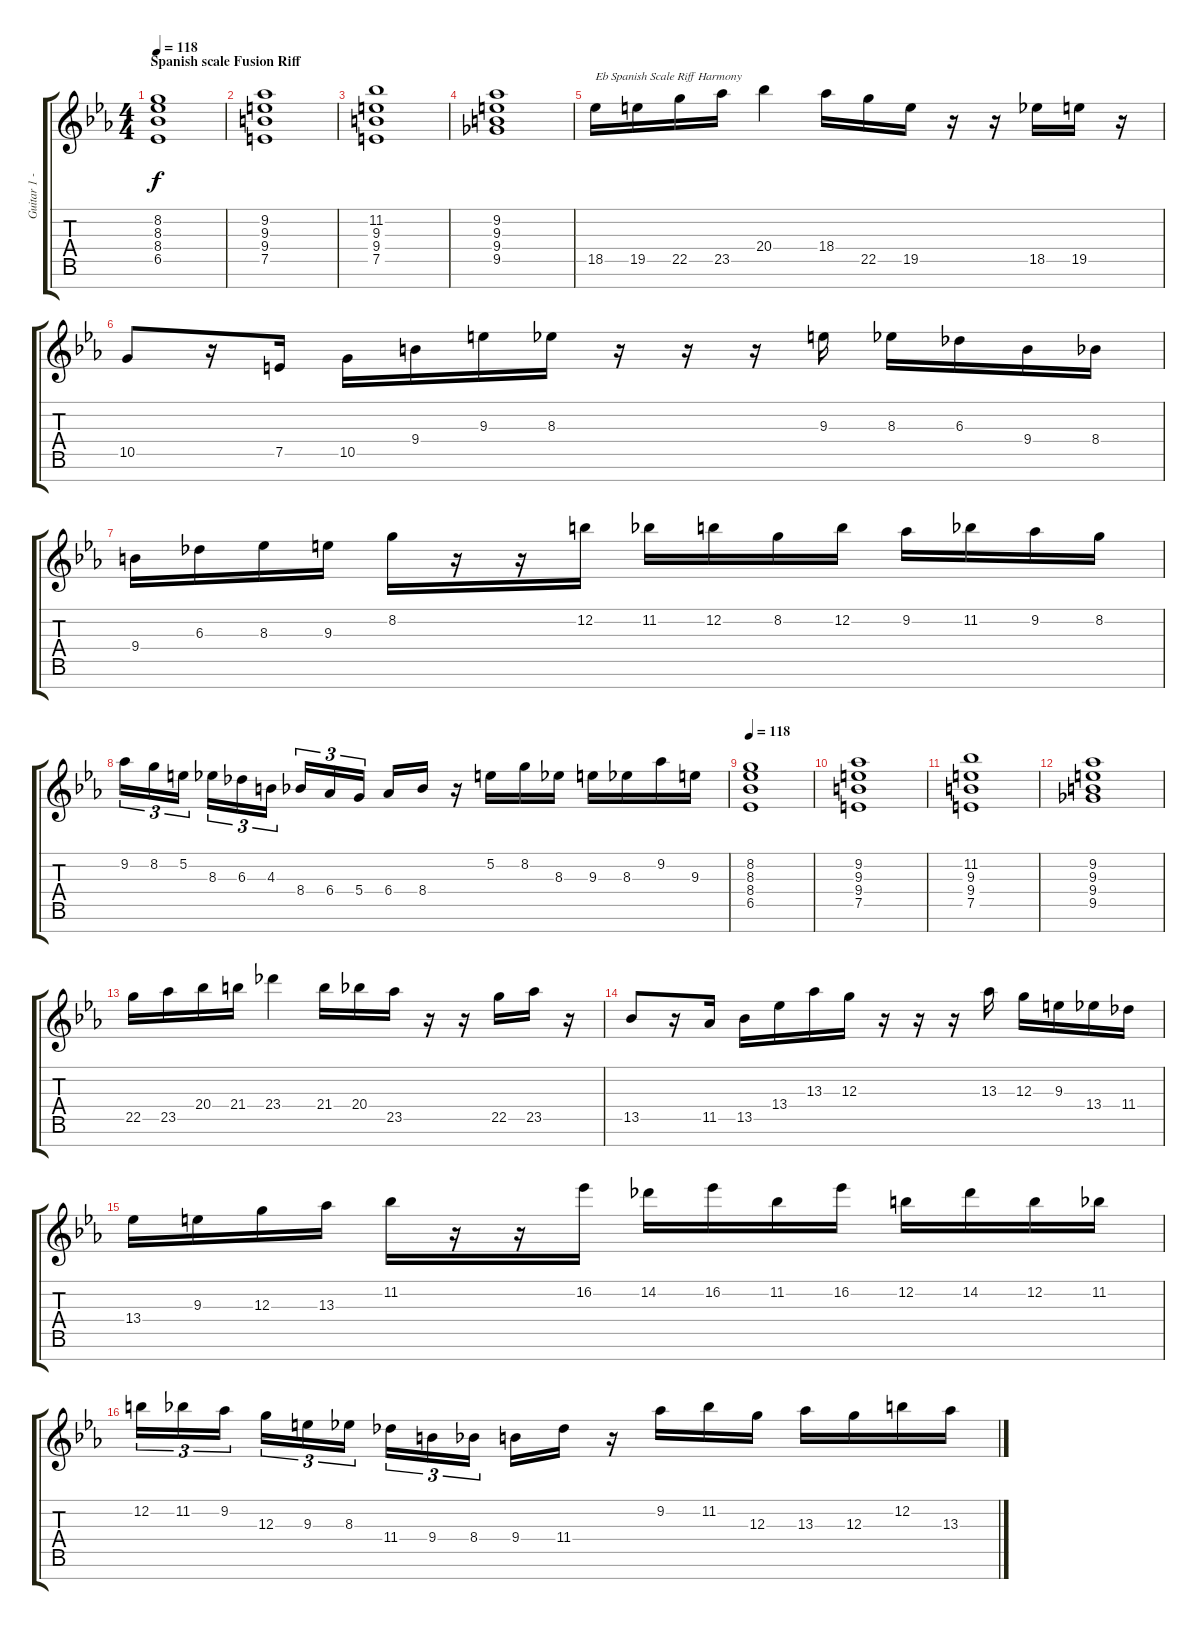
\track ("Guitar 1 - Main Guitar" "Guitar 1 -") {instrument acousticguitarsteel}
\staff {score tabs}
\tuning (E4 B3 G3 D3 A2 E2 B1) {hide}
\ts (4 4)
\section ("" "Spanish scale Fusion Riff")
\tempo 118
\clef g2
\ks eb
(8.2 8.3 8.4 6.5).1{dy f volume 12 instrument distortionguitar} |
(9.2 9.3 9.4 7.5).1 |
(11.2 9.3 9.4 7.5).1 |
(9.2 9.3 9.4 9.5).1 |
18.5.16{txt "Eb Spanish Scale Riff Harmony" volume 16} 19.5.16 22.5.16 23.5.16 20.4.4 18.4.16 22.5.16 19.5.16 r.16 r.16 18.5.16 19.5.16 r.16 |
10.5.8 r.16 7.5.16 10.5.16 9.4.16 9.3.16 8.3.16 r.16 r.16 r.16 9.3.16 8.3.16 6.3.16 9.4.16 8.4.16 |
9.4.16 6.3.16 8.3.16 9.3.16 8.2.16 r.16 r.16 12.2.16 11.2.16 12.2.16 8.2.16 12.2.16 9.2.16 11.2.16 9.2.16 8.2.16 |
9.2.16{tu (3 2)} 8.2.16{tu (3 2)} 5.2.16{tu (3 2)} 8.3.16{tu (3 2)} 6.3.16{tu (3 2)} 4.3.16{tu (3 2)} 8.4.16{tu (3 2)} 6.4.16{tu (3 2)} 5.4.16{tu (3 2)} 6.4.16 8.4.16 r.16 5.2.16 8.2.16 8.3.16 9.3.16 8.3.16 9.2.16 9.3.16 |
\tempo 118
(8.2 8.3 8.4 6.5).1{volume 12 instrument distortionguitar} |
(9.2 9.3 9.4 7.5).1 |
(11.2 9.3 9.4 7.5).1 |
(9.2 9.3 9.4 9.5).1 |
22.5.16{volume 16} 23.5.16 20.4.16 21.4.16 23.4.4 21.4.16 20.4.16 23.5.16 r.16 r.16 22.5.16 23.5.16 r.16 |
13.5.8 r.16 11.5.16 13.5.16 13.4.16 13.3.16 12.3.16 r.16 r.16 r.16 13.3.16 12.3.16 9.3.16 13.4.16 11.4.16 |
13.4.16 9.3.16 12.3.16 13.3.16 11.2.16 r.16 r.16 16.2.16 14.2.16 16.2.16 11.2.16 16.2.16 12.2.16 14.2.16 12.2.16 11.2.16 |
12.2.16{tu (3 2)} 11.2.16{tu (3 2)} 9.2.16{tu (3 2)} 12.3.16{tu (3 2)} 9.3.16{tu (3 2)} 8.3.16{tu (3 2)} 11.4.16{tu (3 2)} 9.4.16{tu (3 2)} 8.4.16{tu (3 2)} 9.4.16 11.4.16 r.16 9.2.16 11.2.16 12.3.16 13.3.16 12.3.16 12.2.16 13.3.16
